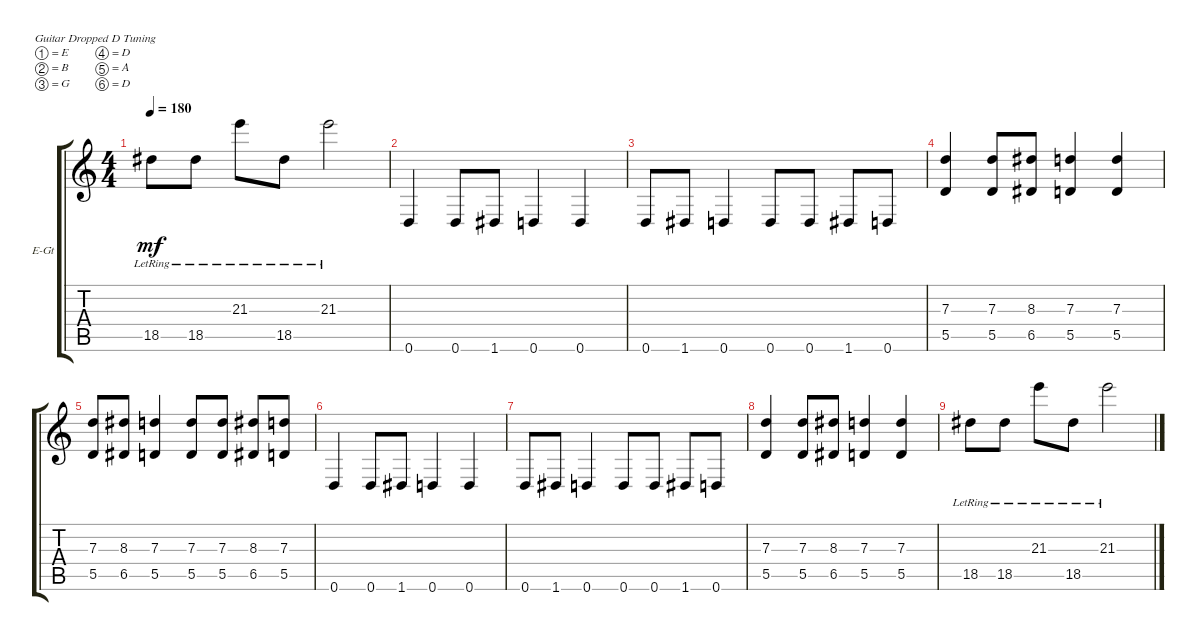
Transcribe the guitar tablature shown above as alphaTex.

\bracketExtendMode groupsimilarinstruments
\firstSystemTrackNameOrientation horizontal
\otherSystemsTrackNameOrientation horizontal
\track ("Äîðîæêà 1" "E-Gt") {instrument distortionguitar}
\staff {score tabs}
\tuning (E4 B3 G3 D3 A2 D2)
\ts (4 4)
\tempo 180
\clef g2
\ks c
18.5{lr}.8{dy mf} 18.5{lr}.8 21.3{lr}.8 18.5{lr}.8 21.3{lr}.2 |
0.6.4 0.6.8 1.6.8 0.6.4 0.6.4 |
0.6.8 1.6.8 0.6.4 0.6.8 0.6.8 1.6.8 0.6.8 |
(5.5 7.3).4 (5.5 7.3).8 (6.5 8.3).8 (5.5 7.3).4 (5.5 7.3).4 |
(5.5 7.3).8 (6.5 8.3).8 (5.5 7.3).4 (5.5 7.3).8 (5.5 7.3).8 (6.5 8.3).8 (5.5 7.3).8 |
0.6.4 0.6.8 1.6.8 0.6.4 0.6.4 |
0.6.8 1.6.8 0.6.4 0.6.8 0.6.8 1.6.8 0.6.8 |
(5.5 7.3).4 (5.5 7.3).8 (6.5 8.3).8 (5.5 7.3).4 (5.5 7.3).4 |
18.5{lr}.8 18.5{lr}.8 21.3{lr}.8 18.5{lr}.8 21.3{lr}.2
